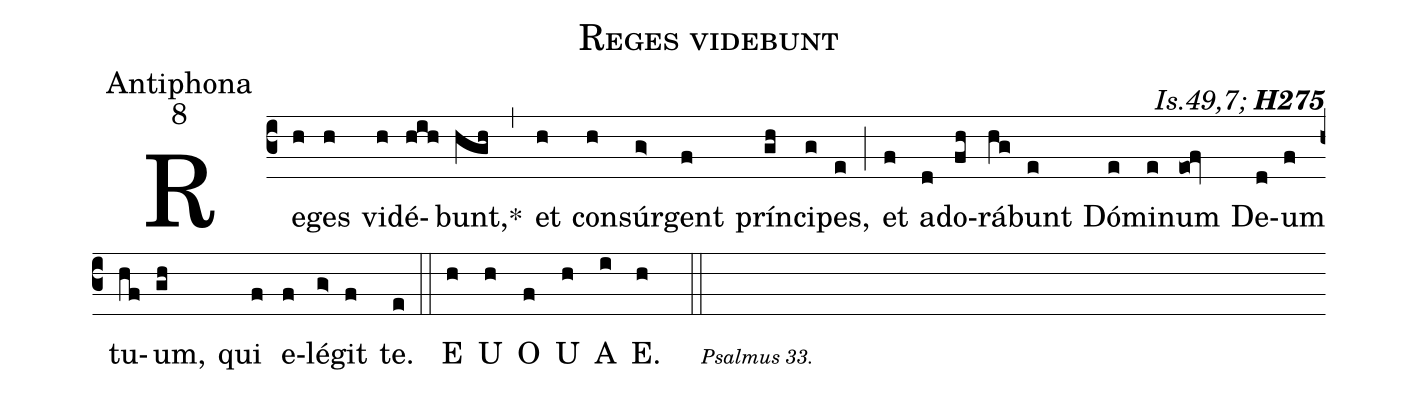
name:Reges videbunt;
office-part:Antiphona;
mode:8;
commentary:{\itshape\mdseries Is.49,7;\/} {\bfseries H275};
%%
(c3) Re(h)ges(h) vi(h)dé(hih)bunt,<sp>*</sp>(hgh) (,)
et(h) con(h)súr(g>)gent(f) prín(gh)ci(g)pes,(e) (;)
et(f) ad(d)o(fh)rá(hg)bunt(e) Dó(e)mi(e)num(eo0!fv) De(d)um(f) tu(hf)um,(gh) qui(f) e(f)lé(g>)git(f) te.(e) (::)
<eu> E(h) U(h) O(f) U(h) A(i) E.(h) </eu> (::)
<v>{\scriptsize\itshape Psalmus 33.}</v>( )
